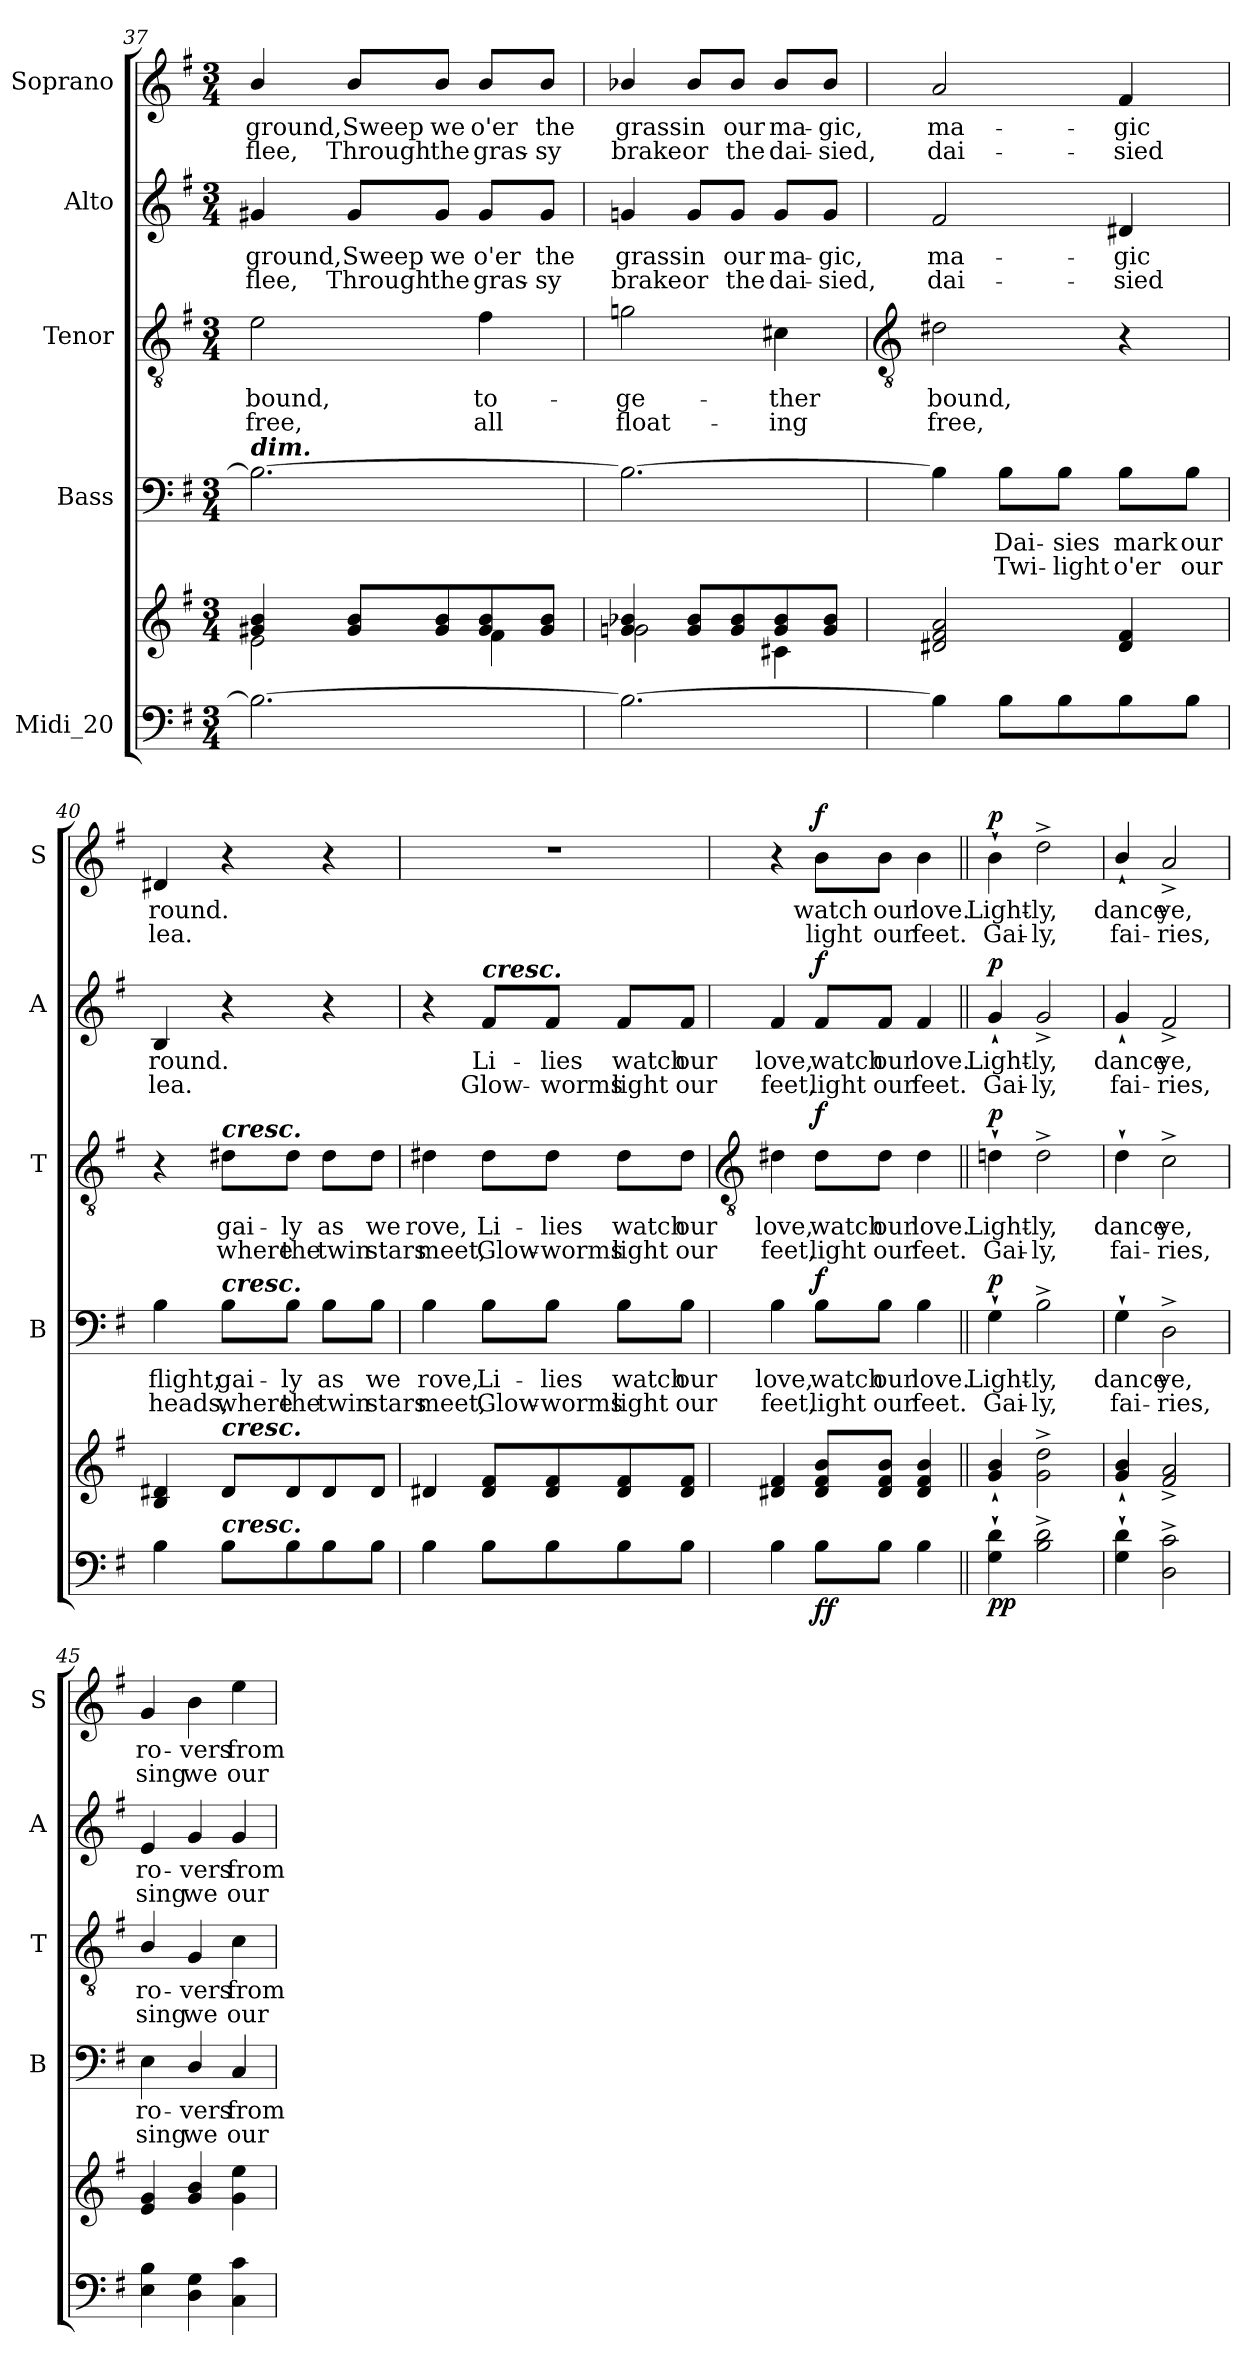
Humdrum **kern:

**kern	**kern	**dynam	**kern	**text	**text	**dynam	**kern	**text	**text	**dynam	**kern	**text	**text	**dynam	**kern	**text	**text	**dynam
*part5	*part5	*part5	*part4	*part4	*part4	*part4	*part3	*part3	*part3	*part3	*part2	*part2	*part2	*part2	*part1	*part1	*part1	*part1
*staff6	*staff5	*staff5/6	*staff4	*staff4	*staff4	*staff4	*staff3	*staff3	*staff3	*staff3	*staff2	*staff2	*staff2	*staff2	*staff1	*staff1	*staff1	*staff1
*I"Midi_20	*	*	*I"Bass	*	*	*	*I"Tenor	*	*	*	*I"Alto	*	*	*	*I"Soprano	*	*	*
*	*	*	*I'B	*	*	*	*I'T	*	*	*	*I'A	*	*	*	*I'S	*	*	*
*clefF4	*clefG2	*	*clefF4	*	*	*	*clefGv2	*	*	*	*clefG2	*	*	*	*clefG2	*	*	*
*k[f#]	*k[f#]	*	*k[f#]	*	*	*	*k[f#]	*	*	*	*k[f#]	*	*	*	*k[f#]	*	*	*
*G:	*G:	*	*G:	*	*	*	*G:	*	*	*	*G:	*	*	*	*G:	*	*	*
*M3/4	*M3/4	*	*M3/4	*	*	*	*M3/4	*	*	*	*M3/4	*	*	*	*M3/4	*	*	*
=37	=37	=37	=37	=37	=37	=37	=37	=37	=37	=37	=37	=37	=37	=37	=37	=37	=37	=37
*	*^	*	*	*	*	*	*	*	*	*	*	*	*	*	*	*	*	*
!	!	!	!	!LO:TX:a:Bi:t=dim.	!	!	!	!	!	!	!	!	!	!	!	!	!	!	!
!	!	!	!	!	!	!	!	!	!LO:LY:b	!LO:LY:b	!	!	!LO:LY:b	!LO:LY:b	!	!	!LO:LY:b	!LO:LY:b	!
2.B_	4g#X/ 4b/	2e\	.	2.B_	.	.	.	2e	bound,	free,	.	4g#X/	ground,	flee,	.	4b/	ground,	flee,	.
!	!	!	!	!	!	!	!	!	!	!	!	!	!LO:LY:b	!LO:LY:b	!	!	!LO:LY:b	!LO:LY:b	!
.	8g#/ 8b/L	.	.	.	.	.	.	.	.	.	.	8g#/L	Sweep	Through	.	8b/L	Sweep	Through	.
!	!	!	!	!	!	!	!	!	!	!	!	!	!LO:LY:b	!LO:LY:b	!	!	!LO:LY:b	!LO:LY:b	!
.	8g#/ 8b/	.	.	.	.	.	.	.	.	.	.	8g#/J	we	the	.	8b/J	we	the	.
!	!	!	!	!	!	!	!	!	!LO:LY:b	!LO:LY:b	!	!	!LO:LY:b	!LO:LY:b	!	!	!LO:LY:b	!LO:LY:b	!
.	8g#/ 8b/	4f#\	.	.	.	.	.	4f#	to-	-all	.	8g#/L	o'er	gras-	.	8b/L	o'er	gras-	.
!	!	!	!	!	!	!	!	!	!	!	!	!	!LO:LY:b	!LO:LY:b	!	!	!LO:LY:b	!LO:LY:b	!
.	8g#/ 8b/J	.	.	.	.	.	.	.	.	.	.	8g#/J	-the	sy	.	8b/J	-the	sy	.
=38	=38	=38	=38	=38	=38	=38	=38	=38	=38	=38	=38	=38	=38	=38	=38	=38	=38	=38	=38
!	!	!	!	!	!	!	!	!	!LO:LY:b	!LO:LY:b	!	!	!LO:LY:b	!LO:LY:b	!	!	!LO:LY:b	!LO:LY:b	!
2.B_	4gn/ 4b-X/	2g\	.	2.B_	.	.	.	2gn	ge-	-float-	.	4gn/	grass	brake	.	4b-X/	grass	brake	.
!	!	!	!	!	!	!	!	!	!	!	!	!	!LO:LY:b	!LO:LY:b	!	!	!LO:LY:b	!LO:LY:b	!
.	8g/ 8b-/L	.	.	.	.	.	.	.	.	.	.	8g/L	in	or	.	8b-/L	in	or	.
!	!	!	!	!	!	!	!	!	!	!	!	!	!LO:LY:b	!LO:LY:b	!	!	!LO:LY:b	!LO:LY:b	!
.	8g/ 8b-/	.	.	.	.	.	.	.	.	.	.	8g/J	our	the	.	8b-/J	our	the	.
!	!	!	!	!	!	!	!	!	!LO:LY:b	!LO:LY:b	!	!	!LO:LY:b	!LO:LY:b	!	!	!LO:LY:b	!LO:LY:b	!
.	8g/ 8b-/	4c#X\	.	.	.	.	.	4c#X	-ther	ing	.	8g/L	ma-	-dai-	.	8b-/L	ma-	-dai-	.
!	!	!	!	!	!	!	!	!	!	!	!	!	!LO:LY:b	!LO:LY:b	!	!	!LO:LY:b	!LO:LY:b	!
.	8g/ 8b-/J	.	.	.	.	.	.	.	.	.	.	8g/J	-gic,	sied,	.	8b-/J	-gic,	sied,	.
*	*v	*v	*	*	*	*	*	*	*	*	*	*	*	*	*	*	*	*	*
!!LO:LB:g=z
=39	=39	=39	=39	=39	=39	=39	=39	=39	=39	=39	=39	=39	=39	=39	=39	=39	=39	=39
*	*	*	*	*	*	*	*clefGv2	*	*	*	*	*	*	*	*	*	*	*
!	!	!	!	!	!	!	!	!LO:LY:b	!LO:LY:b	!	!	!LO:LY:b	!LO:LY:b	!	!	!LO:LY:b	!LO:LY:b	!
4B]	2d#X 2f# 2a	.	4B]	.	.	.	2d#X	bound,	free,	.	2f#	ma-	-dai-	.	2a	ma-	-dai-	.
!	!	!	!	!LO:LY:b	!LO:LY:b	!	!	!	!	!	!	!	!	!	!	!	!	!
8BL	.	.	8B\L	Dai-	-Twi-	.	.	.	.	.	.	.	.	.	.	.	.	.
!	!	!	!	!LO:LY:b	!LO:LY:b	!	!	!	!	!	!	!	!	!	!	!	!	!
8B	.	.	8B\J	-sies	light	.	.	.	.	.	.	.	.	.	.	.	.	.
!	!	!	!	!LO:LY:b	!LO:LY:b	!	!	!	!	!	!	!LO:LY:b	!LO:LY:b	!	!	!LO:LY:b	!LO:LY:b	!
8B	4d# 4f#	.	8B\L	mark	o'er	.	4r	.	.	.	4d#X	-gic	sied	.	4f#	-gic	sied	.
!	!	!	!	!LO:LY:b	!LO:LY:b	!	!	!	!	!	!	!	!	!	!	!	!	!
8BJ	.	.	8B\J	our	our	.	.	.	.	.	.	.	.	.	.	.	.	.
=40	=40	=40	=40	=40	=40	=40	=40	=40	=40	=40	=40	=40	=40	=40	=40	=40	=40	=40
!	!	!	!	!LO:LY:b	!LO:LY:b	!	!	!	!	!	!	!LO:LY:b	!LO:LY:b	!	!	!LO:LY:b	!LO:LY:b	!
4B	4B 4d#X	.	4B	flight;	heads,	.	4r	.	.	.	4B	round.	lea.	.	4d#X	round.	lea.	.
!	!	!	!	!	!	!	!LO:TX:a:Bi:t=cresc.	!	!	!	!	!	!	!	!	!	!	!
!	!	!	!LO:TX:a:Bi:t=cresc.	!	!	!	!	!	!	!	!	!	!	!	!	!	!	!
!	!LO:TX:a:Bi:t=cresc.	!	!	!	!	!	!	!	!	!	!	!	!	!	!	!	!	!
!LO:TX:a:Bi:t=cresc.	!	!	!	!	!	!	!	!	!	!	!	!	!	!	!	!	!	!
!	!	!	!	!LO:LY:b	!LO:LY:b	!	!	!LO:LY:b	!LO:LY:b	!	!	!	!	!	!	!	!	!
8BL	8d#L	.	8B\L	gai-	-where	.	8d#X\L	gai-	-where	.	4r	.	.	.	4r	.	.	.
!	!	!	!	!LO:LY:b	!LO:LY:b	!	!	!LO:LY:b	!LO:LY:b	!	!	!	!	!	!	!	!	!
8B	8d#	.	8B\J	ly	the	.	8d#\J	ly	the	.	.	.	.	.	.	.	.	.
!	!	!	!	!LO:LY:b	!LO:LY:b	!	!	!LO:LY:b	!LO:LY:b	!	!	!	!	!	!	!	!	!
8B	8d#	.	8B\L	as	twin	.	8d#\L	as	twin	.	4r	.	.	.	4r	.	.	.
!	!	!	!	!LO:LY:b	!LO:LY:b	!	!	!LO:LY:b	!LO:LY:b	!	!	!	!	!	!	!	!	!
8BJ	8d#J	.	8B\J	we	stars	.	8d#\J	we	stars	.	.	.	.	.	.	.	.	.
=41	=41	=41	=41	=41	=41	=41	=41	=41	=41	=41	=41	=41	=41	=41	=41	=41	=41	=41
!	!	!	!	!LO:LY:b	!LO:LY:b	!	!	!LO:LY:b	!LO:LY:b	!	!	!	!	!	!LO:N:vis=1	!	!	!
4B	4d#X	.	4B	rove,	meet,	.	4d#X	rove,	meet,	.	4r	.	.	.	2.r	.	.	.
!	!	!	!	!	!	!	!	!	!	!	!LO:TX:a:Bi:t=cresc.	!	!	!	!	!	!	!
!	!	!	!	!LO:LY:b	!LO:LY:b	!	!	!LO:LY:b	!LO:LY:b	!	!	!LO:LY:b	!LO:LY:b	!	!	!	!	!
8BL	8d# 8f#L	.	8B\L	Li-	-Glow-	.	8d#\L	Li-	-Glow-	.	8f#/L	Li-	-Glow-	.	.	.	.	.
!	!	!	!	!LO:LY:b	!LO:LY:b	!	!	!LO:LY:b	!LO:LY:b	!	!	!LO:LY:b	!LO:LY:b	!	!	!	!	!
8B	8d# 8f#	.	8B\J	-lies	worms	.	8d#\J	-lies	worms	.	8f#/J	-lies	worms	.	.	.	.	.
!	!	!	!	!LO:LY:b	!LO:LY:b	!	!	!LO:LY:b	!LO:LY:b	!	!	!LO:LY:b	!LO:LY:b	!	!	!	!	!
8B	8d# 8f#	.	8B\L	watch	light	.	8d#\L	watch	light	.	8f#/L	watch	light	.	.	.	.	.
!	!	!	!	!LO:LY:b	!LO:LY:b	!	!	!LO:LY:b	!LO:LY:b	!	!	!LO:LY:b	!LO:LY:b	!	!	!	!	!
8BJ	8d# 8f#J	.	8B\J	our	our	.	8d#\J	our	our	.	8f#/J	our	our	.	.	.	.	.
!!LO:LB:g=z
=42	=42	=42	=42	=42	=42	=42	=42	=42	=42	=42	=42	=42	=42	=42	=42	=42	=42	=42
*	*	*	*	*	*	*	*clefGv2	*	*	*	*	*	*	*	*	*	*	*
!	!	!	!	!LO:LY:b	!LO:LY:b	!	!	!LO:LY:b	!LO:LY:b	!	!	!LO:LY:b	!LO:LY:b	!	!	!	!	!
4B	4d#X 4f#	.	4B	love,	feet,	.	4d#X	love,	feet,	.	4f#	love,	feet,	.	4r	.	.	.
!	!	!LO:DY:b=2	!	!LO:LY:b	!LO:LY:b	!	!	!LO:LY:b	!LO:LY:b	!	!	!LO:LY:b	!LO:LY:b	!	!	!LO:LY:b	!LO:LY:b	!
!	!	!LO:DY:n=1:b	!	!	!	!LO:DY:b	!	!	!	!LO:DY:b	!	!	!	!LO:DY:b	!	!	!	!LO:DY:b
8BL	8d# 8f# 8bL	f f	8B\L	watch	light	f	8d#\L	watch	light	f	8f#/L	watch	light	f	8b\L	watch	light	f
!	!	!	!	!LO:LY:b	!LO:LY:b	!	!	!LO:LY:b	!LO:LY:b	!	!	!LO:LY:b	!LO:LY:b	!	!	!LO:LY:b	!LO:LY:b	!
8BJ	8d# 8f# 8bJ	.	8B\J	our	our	.	8d#\J	our	our	.	8f#/J	our	our	.	8b\J	our	our	.
!	!	!	!	!LO:LY:b	!LO:LY:b	!	!	!LO:LY:b	!LO:LY:b	!	!	!LO:LY:b	!LO:LY:b	!	!	!LO:LY:b	!LO:LY:b	!
4B	4d# 4f# 4b	.	4B	love.	feet.	.	4d#	love.	feet.	.	4f#	love.	feet.	.	4b	love.	feet.	.
=43||	=43||	=43||	=43||	=43||	=43||	=43||	=43||	=43||	=43||	=43||	=43||	=43||	=43||	=43||	=43||	=43||	=43||	=43||
!	!	!LO:DY:b=2	!	!LO:LY:b	!LO:LY:b	!	!	!LO:LY:b	!LO:LY:b	!	!	!LO:LY:b	!LO:LY:b	!	!	!LO:LY:b	!LO:LY:b	!
!	!	!LO:DY:n=1:b	!	!	!	!LO:DY:b	!	!	!	!LO:DY:b	!	!	!	!LO:DY:b	!	!	!	!LO:DY:b
4G` 4d`	4g` 4b`	p p	4G`	Light-	-Gai-	p	4dn`	Light-	-Gai-	p	4g`	Light-	-Gai-	p	4b`	Light-	-Gai-	p
!	!	!	!	!LO:LY:b	!LO:LY:b	!	!	!LO:LY:b	!LO:LY:b	!	!	!LO:LY:b	!LO:LY:b	!	!	!LO:LY:b	!LO:LY:b	!
2B^ 2d^	2g^ 2dd^	.	2B^	-ly,	ly,	.	2d^	-ly,	ly,	.	2g^	-ly,	ly,	.	2dd^	-ly,	ly,	.
=44	=44	=44	=44	=44	=44	=44	=44	=44	=44	=44	=44	=44	=44	=44	=44	=44	=44	=44
!	!	!	!	!LO:LY:b	!LO:LY:b	!	!	!LO:LY:b	!LO:LY:b	!	!	!LO:LY:b	!LO:LY:b	!	!	!LO:LY:b	!LO:LY:b	!
4G\` 4d\`	4g/` 4b/`	.	4G`\	dance	fai-	.	4d`\	dance	fai-	.	4g`/	dance	fai-	.	4b`/	dance	fai-	.
!	!	!	!	!LO:LY:b	!LO:LY:b	!	!	!LO:LY:b	!LO:LY:b	!	!	!LO:LY:b	!LO:LY:b	!	!	!LO:LY:b	!LO:LY:b	!
2D^ 2c^	2f#^ 2a^	.	2D^	-ye,	ries,	.	2c^	-ye,	ries,	.	2f#^	-ye,	ries,	.	2a^	-ye,	ries,	.
=45	=45	=45	=45	=45	=45	=45	=45	=45	=45	=45	=45	=45	=45	=45	=45	=45	=45	=45
!	!	!	!	!LO:LY:b	!LO:LY:b	!	!	!LO:LY:b	!LO:LY:b	!	!	!LO:LY:b	!LO:LY:b	!	!	!LO:LY:b	!LO:LY:b	!
4E 4B	4e 4g	.	4E	ro-	-sing	.	4B/	ro-	-sing	.	4e	ro-	-sing	.	4g	ro-	-sing	.
!	!	!	!	!LO:LY:b	!LO:LY:b	!	!	!LO:LY:b	!LO:LY:b	!	!	!LO:LY:b	!LO:LY:b	!	!	!LO:LY:b	!LO:LY:b	!
4D\ 4G\	4g 4b	.	4D/	vers	we	.	4G	vers	we	.	4g	vers	we	.	4b	vers	we	.
!	!	!	!	!LO:LY:b	!LO:LY:b	!	!	!LO:LY:b	!LO:LY:b	!	!	!LO:LY:b	!LO:LY:b	!	!	!LO:LY:b	!LO:LY:b	!
4C 4c	4g\ 4ee\	.	4C	from	our	.	4c	from	our	.	4g	from	our	.	4ee	from	our	.
=	=	=	=	=	=	=	=	=	=	=	=	=	=	=	=	=	=	=
*-	*-	*-	*-	*-	*-	*-	*-	*-	*-	*-	*-	*-	*-	*-	*-	*-	*-	*-
